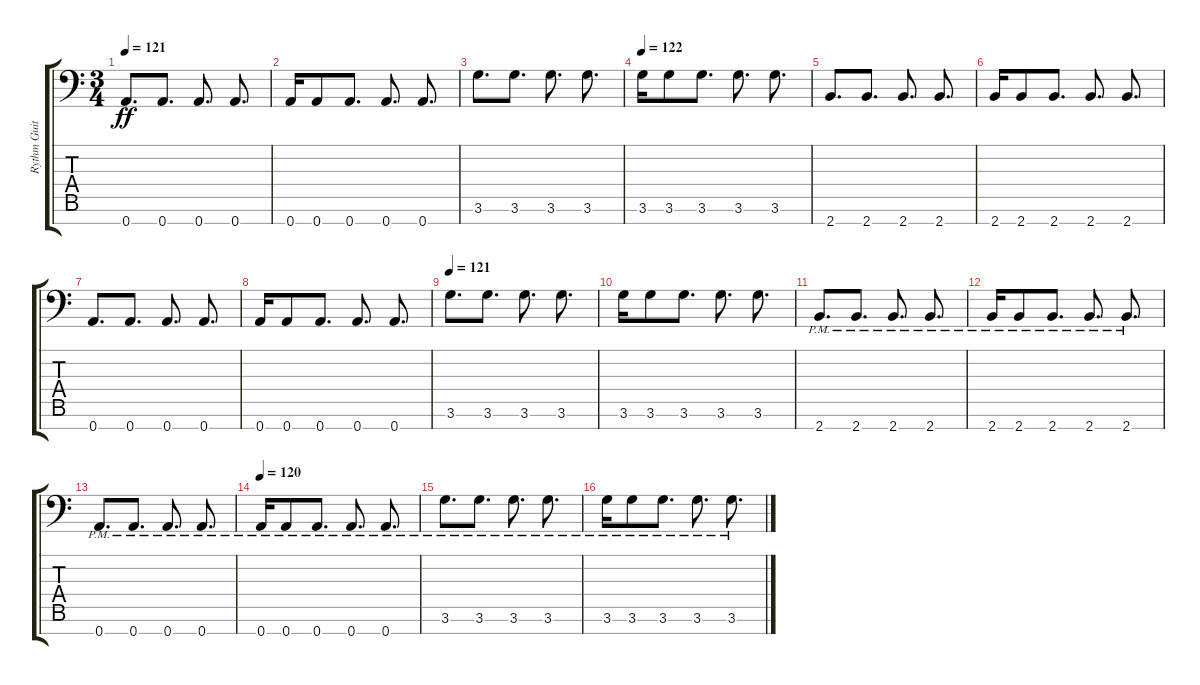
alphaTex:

\track ("Rythm Guitar #1" "Rythm Guit") {instrument distortionguitar}
\staff {score tabs}
\tuning (D4 A3 E3 D3 A2 E2 A1) {hide}
\ts (3 4)
\tempo 121
\clef f4
\ks c
0.7.8{d dy ff} 0.7.8{d} 0.7.8{d} 0.7.8{d} |
0.7.16 0.7.8 0.7.8{d} 0.7.8{d} 0.7.8{d} |
3.6.8{d} 3.6.8{d} 3.6.8{d} 3.6.8{d} |
\tempo 122
3.6.16 3.6.8 3.6.8{d} 3.6.8{d} 3.6.8{d} |
2.7.8{d} 2.7.8{d} 2.7.8{d} 2.7.8{d} |
2.7.16 2.7.8 2.7.8{d} 2.7.8{d} 2.7.8{d} |
0.7.8{d} 0.7.8{d} 0.7.8{d} 0.7.8{d} |
0.7.16 0.7.8 0.7.8{d} 0.7.8{d} 0.7.8{d} |
\tempo 121
3.6.8{d} 3.6.8{d} 3.6.8{d} 3.6.8{d} |
3.6.16 3.6.8 3.6.8{d} 3.6.8{d} 3.6.8{d} |
2.7{pm}.8{d} 2.7{pm}.8{d} 2.7{pm}.8{d} 2.7{pm}.8{d} |
2.7{pm}.16 2.7{pm}.8 2.7{pm}.8{d} 2.7{pm}.8{d} 2.7{pm}.8{d} |
0.7{pm}.8{d} 0.7{pm}.8{d} 0.7{pm}.8{d} 0.7{pm}.8{d} |
\tempo 120
0.7{pm}.16 0.7{pm}.8 0.7{pm}.8{d} 0.7{pm}.8{d} 0.7{pm}.8{d} |
3.6{pm}.8{d} 3.6{pm}.8{d} 3.6{pm}.8{d} 3.6{pm}.8{d} |
3.6{pm}.16 3.6{pm}.8 3.6{pm}.8{d} 3.6{pm}.8{d} 3.6{pm}.8{d}
